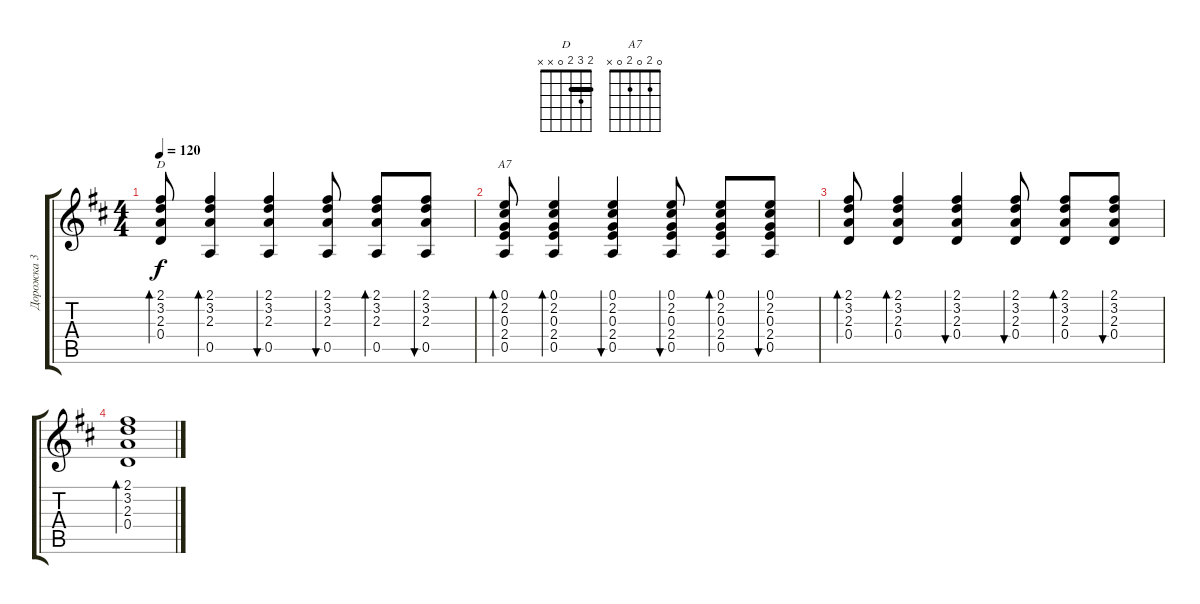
\track ("Дорожка 3" "Дорожка 3") {instrument electricguitarjazz}
\staff {score tabs}
\tuning (E4 B3 G3 D3 A2 E2) {hide}
\chord ("D" 2 3 2 0 x x) {barre 2}
\chord ("A7" 0 2 0 2 0 x)
\ts (4 4)
\tempo 120
\clef g2
\ks d
(2.1 3.2 2.3 0.4).8{bd 30 ch "D" dy f} (2.1 3.2 2.3 0.5).4{bd 30} (2.1 3.2 2.3 0.5).4{bu 60} (2.1 3.2 2.3 0.5).8{bu 60} (2.1 3.2 2.3 0.5).8{bd 60} (2.1 3.2 2.3 0.5).8{bu 60} |
(0.1 2.2 0.3 2.4 0.5).8{bd 60 ch "A7"} (0.1 2.2 0.3 2.4 0.5).4{bd 60} (0.1 2.2 0.3 2.4 0.5).4{bu 60} (0.1 2.2 0.3 2.4 0.5).8{bu 60} (0.1 2.2 0.3 2.4 0.5).8{bd 60} (0.1 2.2 0.3 2.4 0.5).8{bu 60} |
(2.1 3.2 2.3 0.4).8{bd 30} (2.1 3.2 2.3 0.4).4{bd 30} (2.1 3.2 2.3 0.4).4{bu 30} (2.1 3.2 2.3 0.4).8{bu 30} (2.1 3.2 2.3 0.4).8{bd 30} (2.1 3.2 2.3 0.4).8{bu 30} |
(2.1 3.2 2.3 0.4).1{bd 30}
